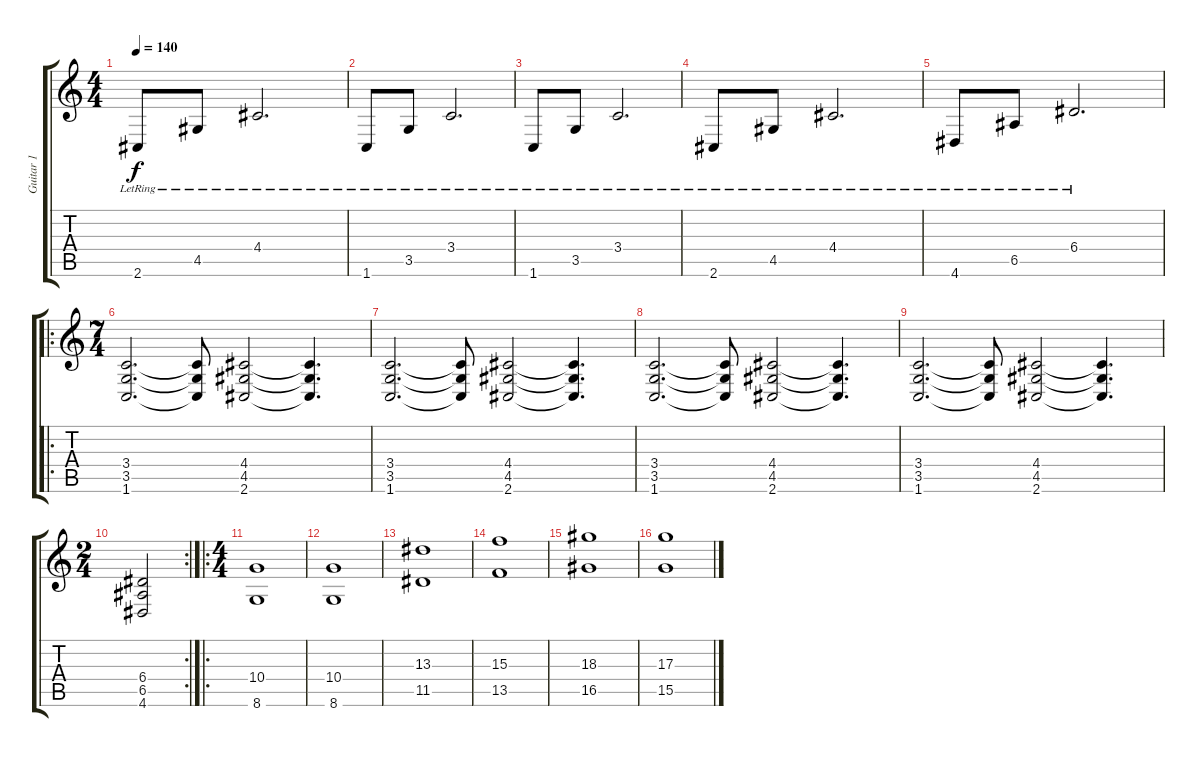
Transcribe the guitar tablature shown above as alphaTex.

\track ("Guitar 1" "Guitar 1") {instrument electricguitarjazz}
\staff {score tabs}
\tuning (B3 Gb3 D3 A2 E2 B1) {hide}
\ts (4 4)
\tempo 140
\clef g2
\ks c
2.6{lr}.8{dy f} 4.5{lr}.8 4.4{lr}.2{d} |
1.6{lr}.8 3.5{lr}.8 3.4{lr}.2{d} |
1.6{lr}.8 3.5{lr}.8 3.4{lr}.2{d} |
2.6{lr}.8 4.5{lr}.8 4.4{lr}.2{d} |
4.6{lr}.8 6.5{lr}.8 6.4{lr}.2{d} |
\ro
\ts (7 4)
(3.4 3.5 1.6).2{d} (3.4{t} 3.5{t} 1.6{t}).8 (4.4 4.5 2.6).2 (4.4{t} 4.5{t} 2.6{t}).4{d} |
(3.4 3.5 1.6).2{d} (3.4{t} 3.5{t} 1.6{t}).8 (4.4 4.5 2.6).2 (4.4{t} 4.5{t} 2.6{t}).4{d} |
(3.4 3.5 1.6).2{d} (3.4{t} 3.5{t} 1.6{t}).8 (4.4 4.5 2.6).2 (4.4{t} 4.5{t} 2.6{t}).4{d} |
(3.4 3.5 1.6).2{d} (3.4{t} 3.5{t} 1.6{t}).8 (4.4 4.5 2.6).2 (4.4{t} 4.5{t} 2.6{t}).4{d} |
\rc 2
\ts (2 4)
(6.4 6.5 4.6).2 |
\ro
\ts (4 4)
(10.4 8.6).1 |
(10.4 8.6).1 |
(13.3 11.5).1 |
(15.3 13.5).1 |
(18.3 16.5).1 |
(17.3 15.5).1
